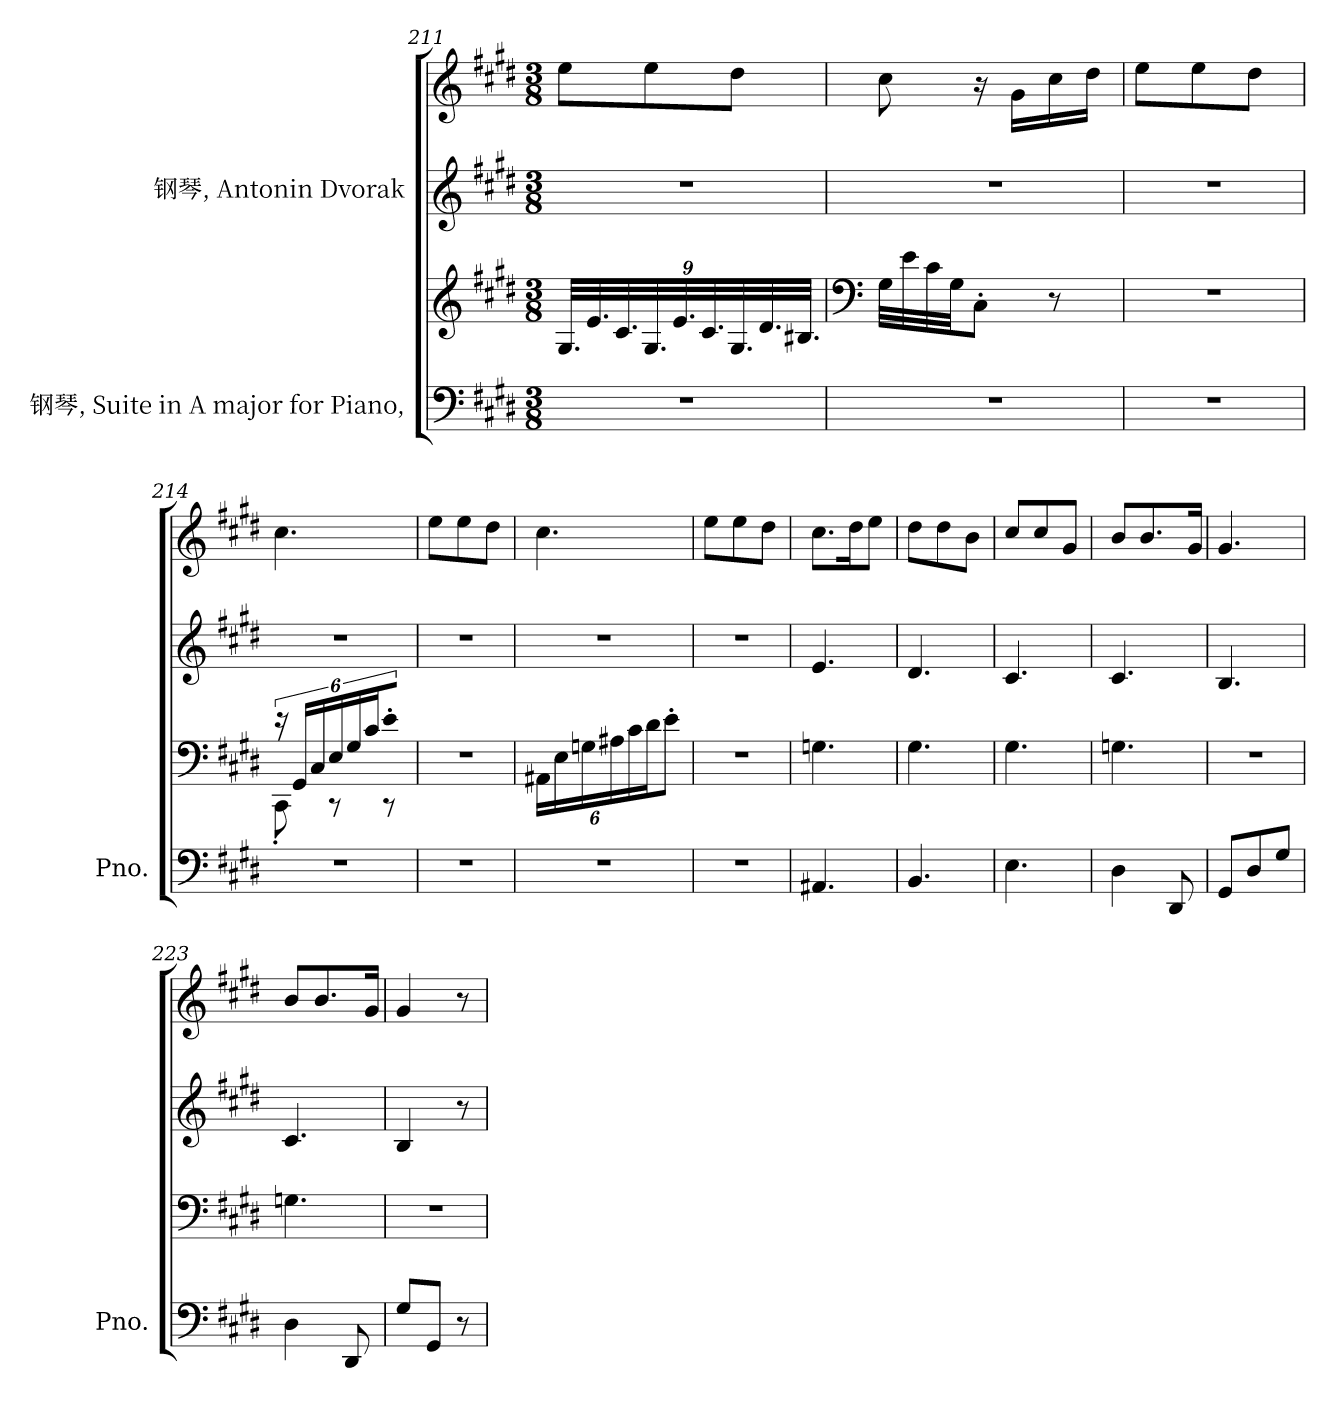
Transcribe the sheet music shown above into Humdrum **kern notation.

**kern	**kern	**kern	**kern
*part2	*part2	*part1	*part1
*staff4	*staff3	*staff2	*staff1
*I"钢琴, Suite in A major for Piano,	*	*I"钢琴, Antonin Dvorak	*
*I'Pno.	*	*	*
!!LO:PB:g=z
*clefF4	*clefG2	*clefG2	*clefG2
*k[f#c#g#d#]	*k[f#c#g#d#]	*k[f#c#g#d#]	*k[f#c#g#d#]
*M3/8	*M3/8	*M3/8	*M3/8
*	*Xbrackettup	*	*
=211	=211	=211	=211
4.r	36.G#/LLL	4.r	8ee\L
.	36.e/	.	.
.	36.c#/	.	.
.	36.G#/	.	8ee\
.	36.e/	.	.
.	36.c#/	.	.
.	36.G#/	.	8dd#\J
.	36.d#/	.	.
.	36.B#X/JJJ	.	.
=212	=212	=212	=212
*	*clefF4	*	*
4.r	32G#\LLL	4.r	8cc#\
.	32e\	.	.
.	32c#\	.	.
.	32G#\JJ	.	.
.	8C#'\J	.	16r
.	.	.	16g#\LL
.	8r	.	16cc#\
.	.	.	16dd#\JJ
=213	=213	=213	=213
4.r	4.r	4.r	8ee\L
.	.	.	8ee\
.	.	.	8dd#\J
=214	=214	=214	=214
*	*brackettup	*	*
*	*^	*	*
4.r	24r	8CC#'\	4.r	4.cc#\
.	24GG#/LL	.	.	.
.	24C#/	.	.	.
*	*Xbrackettup	*	*	*
.	24E/	8r	.	.
.	24G#/	.	.	.
.	24c#/J	.	.	.
.	8e'/J	8r	.	.
*	*v	*v	*	*
!!LO:LB:g=z
=215	=215	=215	=215
4.r	4.r	4.r	8ee\L
.	.	.	8ee\
.	.	.	8dd#\J
=216	=216	=216	=216
4.r	24AA#X\LL	4.r	4.cc#\
.	24E\	.	.
.	24Gn\	.	.
.	24A#X\	.	.
.	24c#\	.	.
.	24d#\J	.	.
.	8e'\J	.	.
=217	=217	=217	=217
4.r	4.r	4.r	8ee\L
.	.	.	8ee\
.	.	.	8dd#\J
=218	=218	=218	=218
4.AA#X/	4.Gn\	4.e/	8.cc#\L
.	.	.	16dd#\K
.	.	.	8ee\J
=219	=219	=219	=219
4.BB/	4.G#\	4.d#/	8dd#\L
.	.	.	8dd#\
.	.	.	8b\J
=220	=220	=220	=220
4.E\	4.G#\	4.c#/	8cc#/L
.	.	.	8cc#/
.	.	.	8g#/J
=221	=221	=221	=221
4D#\	4.Gn\	4.c#/	8b/L
.	.	.	8.b/
8DD#/	.	.	.
.	.	.	16g#/Jk
=222	=222	=222	=222
8GG#/L	4.r	4.B/	4.g#/
8D#/	.	.	.
8G#/J	.	.	.
!!LO:LB:g=z
=223	=223	=223	=223
4D#\	4.Gn\	4.c#/	8b/L
.	.	.	8.b/
8DD#/	.	.	.
.	.	.	16g#/Jk
=224	=224	=224	=224
8G#/L	4.r	4B/	4g#/
8GG#/J	.	.	.
8r	.	8r	8r
=	=	=	=
*-	*-	*-	*-
